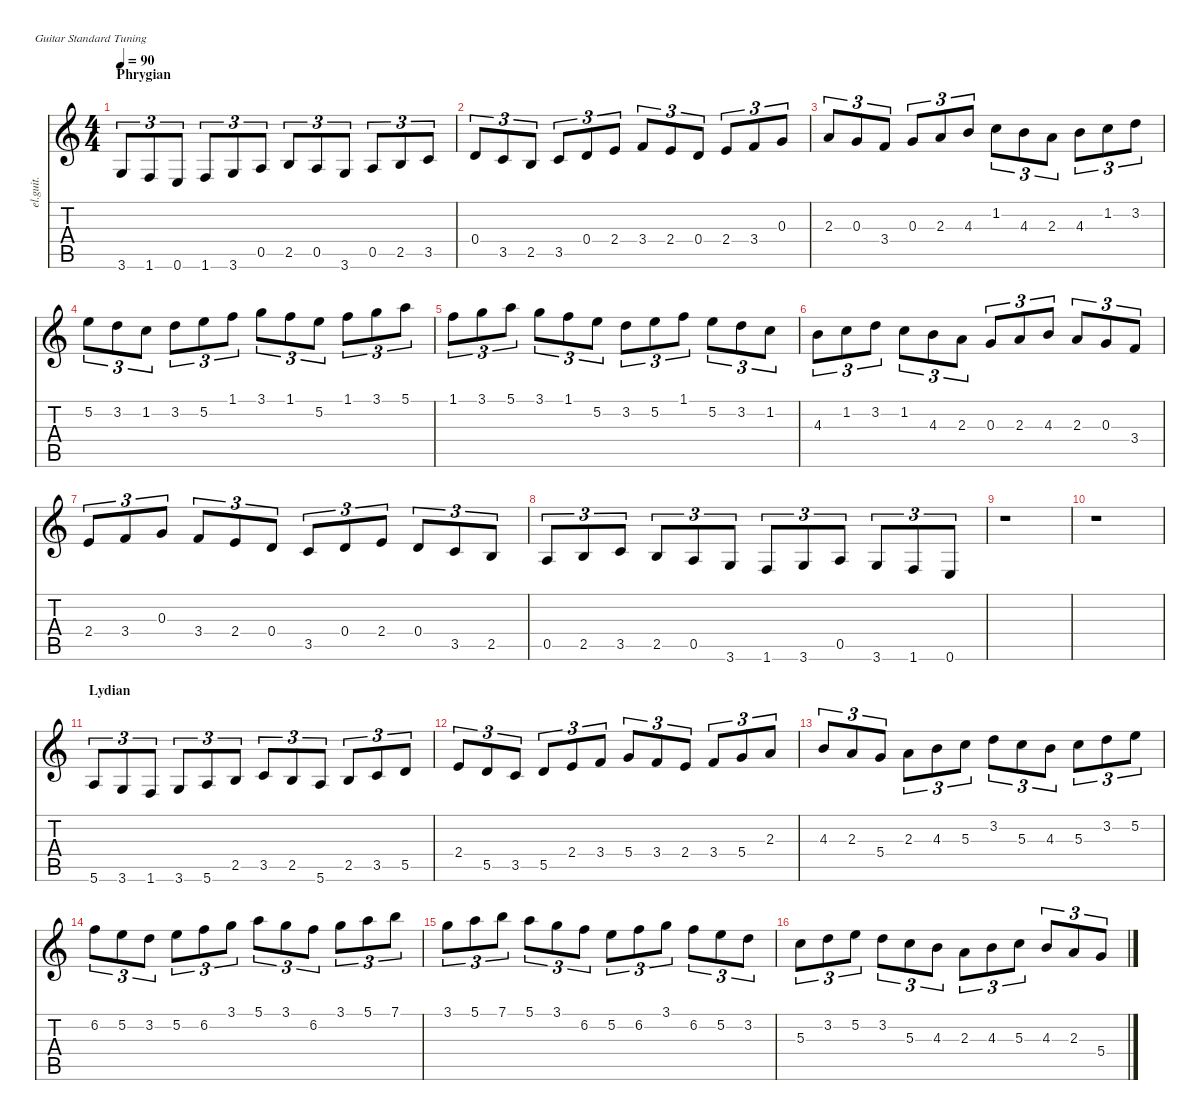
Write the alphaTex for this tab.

\defaultSystemsLayout 4
\hideDynamics
\bracketExtendMode nobrackets
\track ("Clean Guitar" "el.guit.") {instrument electricguitarclean}
\staff {score tabs}
\tuning (E4 B3 G3 D3 A2 E2)
\ts (4 4)
\beaming (8 2 2 2 2)
\section ("" "Phrygian")
\tempo 90
\clef g2
\ks c
3.6.8{tu (3 2) dy mf instrument electricguitarclean beam Up} 1.6.8{tu (3 2) beam Up} 0.6.8{tu (3 2) beam Up} 1.6.8{tu (3 2) beam Up} 3.6.8{tu (3 2) beam Up} 0.5.8{tu (3 2) beam Up} 2.5.8{tu (3 2) beam Up} 0.5.8{tu (3 2) beam Up} 3.6.8{tu (3 2) beam Up} 0.5.8{tu (3 2) beam Up} 2.5.8{tu (3 2) beam Up} 3.5.8{tu (3 2) beam Up} |
0.4.8{tu (3 2) beam Up} 3.5.8{tu (3 2) beam Up} 2.5.8{tu (3 2) beam Up} 3.5.8{tu (3 2) beam Up} 0.4.8{tu (3 2) beam Up} 2.4.8{tu (3 2) beam Up} 3.4.8{tu (3 2) beam Up} 2.4.8{tu (3 2) beam Up} 0.4.8{tu (3 2) beam Up} 2.4.8{tu (3 2) beam Up} 3.4.8{tu (3 2) beam Up} 0.3.8{tu (3 2) beam Up} |
2.3.8{tu (3 2) beam Up} 0.3.8{tu (3 2) beam Up} 3.4.8{tu (3 2) beam Up} 0.3.8{tu (3 2) beam Up} 2.3.8{tu (3 2) beam Up} 4.3.8{tu (3 2) beam Up} 1.2.8{tu (3 2) beam Down} 4.3.8{tu (3 2) beam Down} 2.3.8{tu (3 2) beam Down} 4.3.8{tu (3 2) beam Down} 1.2.8{tu (3 2) beam Down} 3.2.8{tu (3 2) beam Down} |
5.2.8{tu (3 2) beam Down} 3.2.8{tu (3 2) beam Down} 1.2.8{tu (3 2) beam Down} 3.2.8{tu (3 2) beam Down} 5.2.8{tu (3 2) beam Down} 1.1.8{tu (3 2) beam Down} 3.1.8{tu (3 2) beam Down} 1.1.8{tu (3 2) beam Down} 5.2.8{tu (3 2) beam Down} 1.1.8{tu (3 2) beam Down} 3.1.8{tu (3 2) beam Down} 5.1.8{tu (3 2) beam Down} |
1.1.8{tu (3 2) beam Down} 3.1.8{tu (3 2) beam Down} 5.1.8{tu (3 2) beam Down} 3.1.8{tu (3 2) beam Down} 1.1.8{tu (3 2) beam Down} 5.2.8{tu (3 2) beam Down} 3.2.8{tu (3 2) beam Down} 5.2.8{tu (3 2) beam Down} 1.1.8{tu (3 2) beam Down} 5.2.8{tu (3 2) beam Down} 3.2.8{tu (3 2) beam Down} 1.2.8{tu (3 2) beam Down} |
4.3.8{tu (3 2) beam Down} 1.2.8{tu (3 2) beam Down} 3.2.8{tu (3 2) beam Down} 1.2.8{tu (3 2) beam Down} 4.3.8{tu (3 2) beam Down} 2.3.8{tu (3 2) beam Down} 0.3.8{tu (3 2) beam Up} 2.3.8{tu (3 2) beam Up} 4.3.8{tu (3 2) beam Up} 2.3.8{tu (3 2) beam Up} 0.3.8{tu (3 2) beam Up} 3.4.8{tu (3 2) beam Up} |
2.4.8{tu (3 2) beam Up} 3.4.8{tu (3 2) beam Up} 0.3.8{tu (3 2) beam Up} 3.4.8{tu (3 2) beam Up} 2.4.8{tu (3 2) beam Up} 0.4.8{tu (3 2) beam Up} 3.5.8{tu (3 2) beam Up} 0.4.8{tu (3 2) beam Up} 2.4.8{tu (3 2) beam Up} 0.4.8{tu (3 2) beam Up} 3.5.8{tu (3 2) beam Up} 2.5.8{tu (3 2) beam Up} |
0.5.8{tu (3 2) beam Up} 2.5.8{tu (3 2) beam Up} 3.5.8{tu (3 2) beam Up} 2.5.8{tu (3 2) beam Up} 0.5.8{tu (3 2) beam Up} 3.6.8{tu (3 2) beam Up} 1.6.8{tu (3 2) beam Up} 3.6.8{tu (3 2) beam Up} 0.5.8{tu (3 2) beam Up} 3.6.8{tu (3 2) beam Up} 1.6.8{tu (3 2) beam Up} 0.6.8{tu (3 2) beam Up} |
r.1{beam Down} |
r.1{beam Down} |
\section ("" "Lydian")
5.6.8{tu (3 2) beam Up} 3.6.8{tu (3 2) beam Up} 1.6.8{tu (3 2) beam Up} 3.6.8{tu (3 2) beam Up} 5.6.8{tu (3 2) beam Up} 2.5.8{tu (3 2) beam Up} 3.5.8{tu (3 2) beam Up} 2.5.8{tu (3 2) beam Up} 5.6.8{tu (3 2) beam Up} 2.5.8{tu (3 2) beam Up} 3.5.8{tu (3 2) beam Up} 5.5.8{tu (3 2) beam Up} |
2.4.8{tu (3 2) beam Up} 5.5.8{tu (3 2) beam Up} 3.5.8{tu (3 2) beam Up} 5.5.8{tu (3 2) beam Up} 2.4.8{tu (3 2) beam Up} 3.4.8{tu (3 2) beam Up} 5.4.8{tu (3 2) beam Up} 3.4.8{tu (3 2) beam Up} 2.4.8{tu (3 2) beam Up} 3.4.8{tu (3 2) beam Up} 5.4.8{tu (3 2) beam Up} 2.3.8{tu (3 2) beam Up} |
4.3.8{tu (3 2) beam Up} 2.3.8{tu (3 2) beam Up} 5.4.8{tu (3 2) beam Up} 2.3.8{tu (3 2) beam Down} 4.3.8{tu (3 2) beam Down} 5.3.8{tu (3 2) beam Down} 3.2.8{tu (3 2) beam Down} 5.3.8{tu (3 2) beam Down} 4.3.8{tu (3 2) beam Down} 5.3.8{tu (3 2) beam Down} 3.2.8{tu (3 2) beam Down} 5.2.8{tu (3 2) beam Down} |
6.2.8{tu (3 2) beam Down} 5.2.8{tu (3 2) beam Down} 3.2.8{tu (3 2) beam Down} 5.2.8{tu (3 2) beam Down} 6.2.8{tu (3 2) beam Down} 3.1.8{tu (3 2) beam Down} 5.1.8{tu (3 2) beam Down} 3.1.8{tu (3 2) beam Down} 6.2.8{tu (3 2) beam Down} 3.1.8{tu (3 2) beam Down} 5.1.8{tu (3 2) beam Down} 7.1.8{tu (3 2) beam Down} |
3.1.8{tu (3 2) beam Down} 5.1.8{tu (3 2) beam Down} 7.1.8{tu (3 2) beam Down} 5.1.8{tu (3 2) beam Down} 3.1.8{tu (3 2) beam Down} 6.2.8{tu (3 2) beam Down} 5.2.8{tu (3 2) beam Down} 6.2.8{tu (3 2) beam Down} 3.1.8{tu (3 2) beam Down} 6.2.8{tu (3 2) beam Down} 5.2.8{tu (3 2) beam Down} 3.2.8{tu (3 2) beam Down} |
5.3.8{tu (3 2) beam Down} 3.2.8{tu (3 2) beam Down} 5.2.8{tu (3 2) beam Down} 3.2.8{tu (3 2) beam Down} 5.3.8{tu (3 2) beam Down} 4.3.8{tu (3 2) beam Down} 2.3.8{tu (3 2) beam Down} 4.3.8{tu (3 2) beam Down} 5.3.8{tu (3 2) beam Down} 4.3.8{tu (3 2) beam Up} 2.3.8{tu (3 2) beam Up} 5.4.8{tu (3 2) beam Up}
